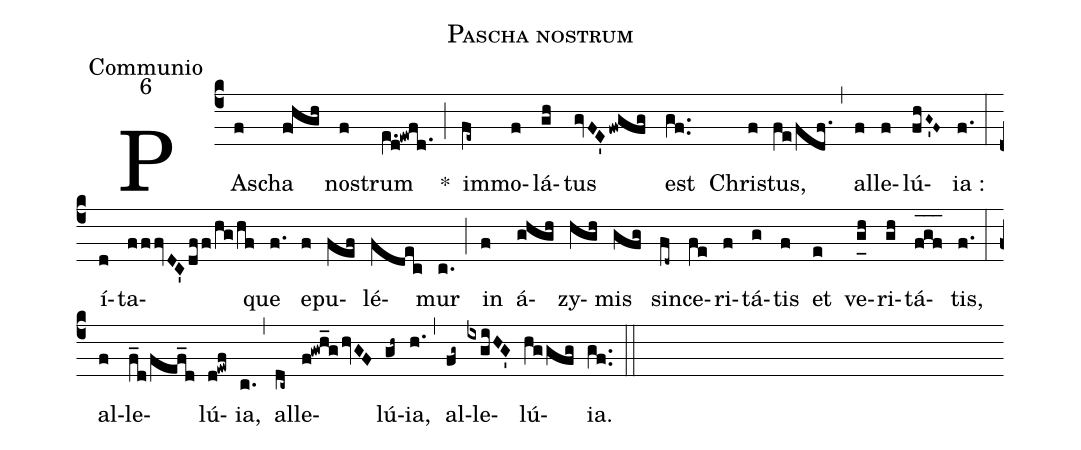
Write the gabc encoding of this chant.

name:Pascha nostrum;
office-part:Communio;
mode:6;
%%
(c4) PA(f)scha(f!hgh) no(f)strum(e.[ll:1]d!ewfd.1) <clear>*(;) im(fe~)mo(f)lá(gh)tus(gvFE'fwgfg) est(gf..) Chri(f)stus,(fe/fdf.) (,) al(f)le(f)lú(fhG~'F~){ia} :(f.) (:) í(d)ta(fffvDC'dff/hg/hf)que(f.) e(f)pu(fef)lé(fdec)mur(c.) (;) in(f) á(ghgh)zy(hgh)mis(gfg) sin(fd~)ce(fe)ri(f)tá(g)tis(f) et(e) ve(g_[uh:l]h)ri(gh)tá(f_[oh:h]g_[oh:h]f_[oh:h])tis,(f.) (:) al(f)le(f_d/fef_d)lú(d!ewf){ia},(c.) (,) al(dc~)le(f!gwh_ghvGF)lú(gh~){ia},(h.) (,) al(fg~)le(ixgiHG')lú(hggfg){ia}.(gf..) (::)
